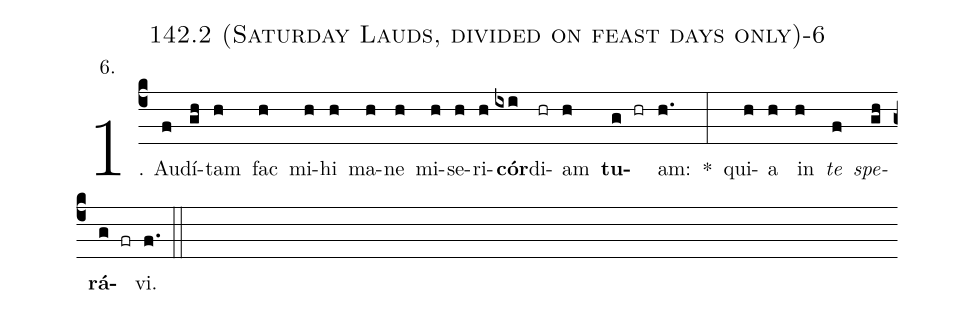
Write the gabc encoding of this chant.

name: 142.2 (Saturday Lauds, divided on feast days only)-6;
annotation: 6.;
%%
(c4)1. Au(f)dí(gh)tam(h) fac(h) mi(h)hi(h) ma(h)ne(h) mi(h)se(h)ri(h)<b>cór</b>(ixi)di(hr)am(h) <b>tu</b>(g hr)am:(h.) *(:) qui(h)a(h) in(h) <i>te</i>(f) <i>spe</i>(gh)<b>rá</b>(g fr)vi.(f.) (::)
